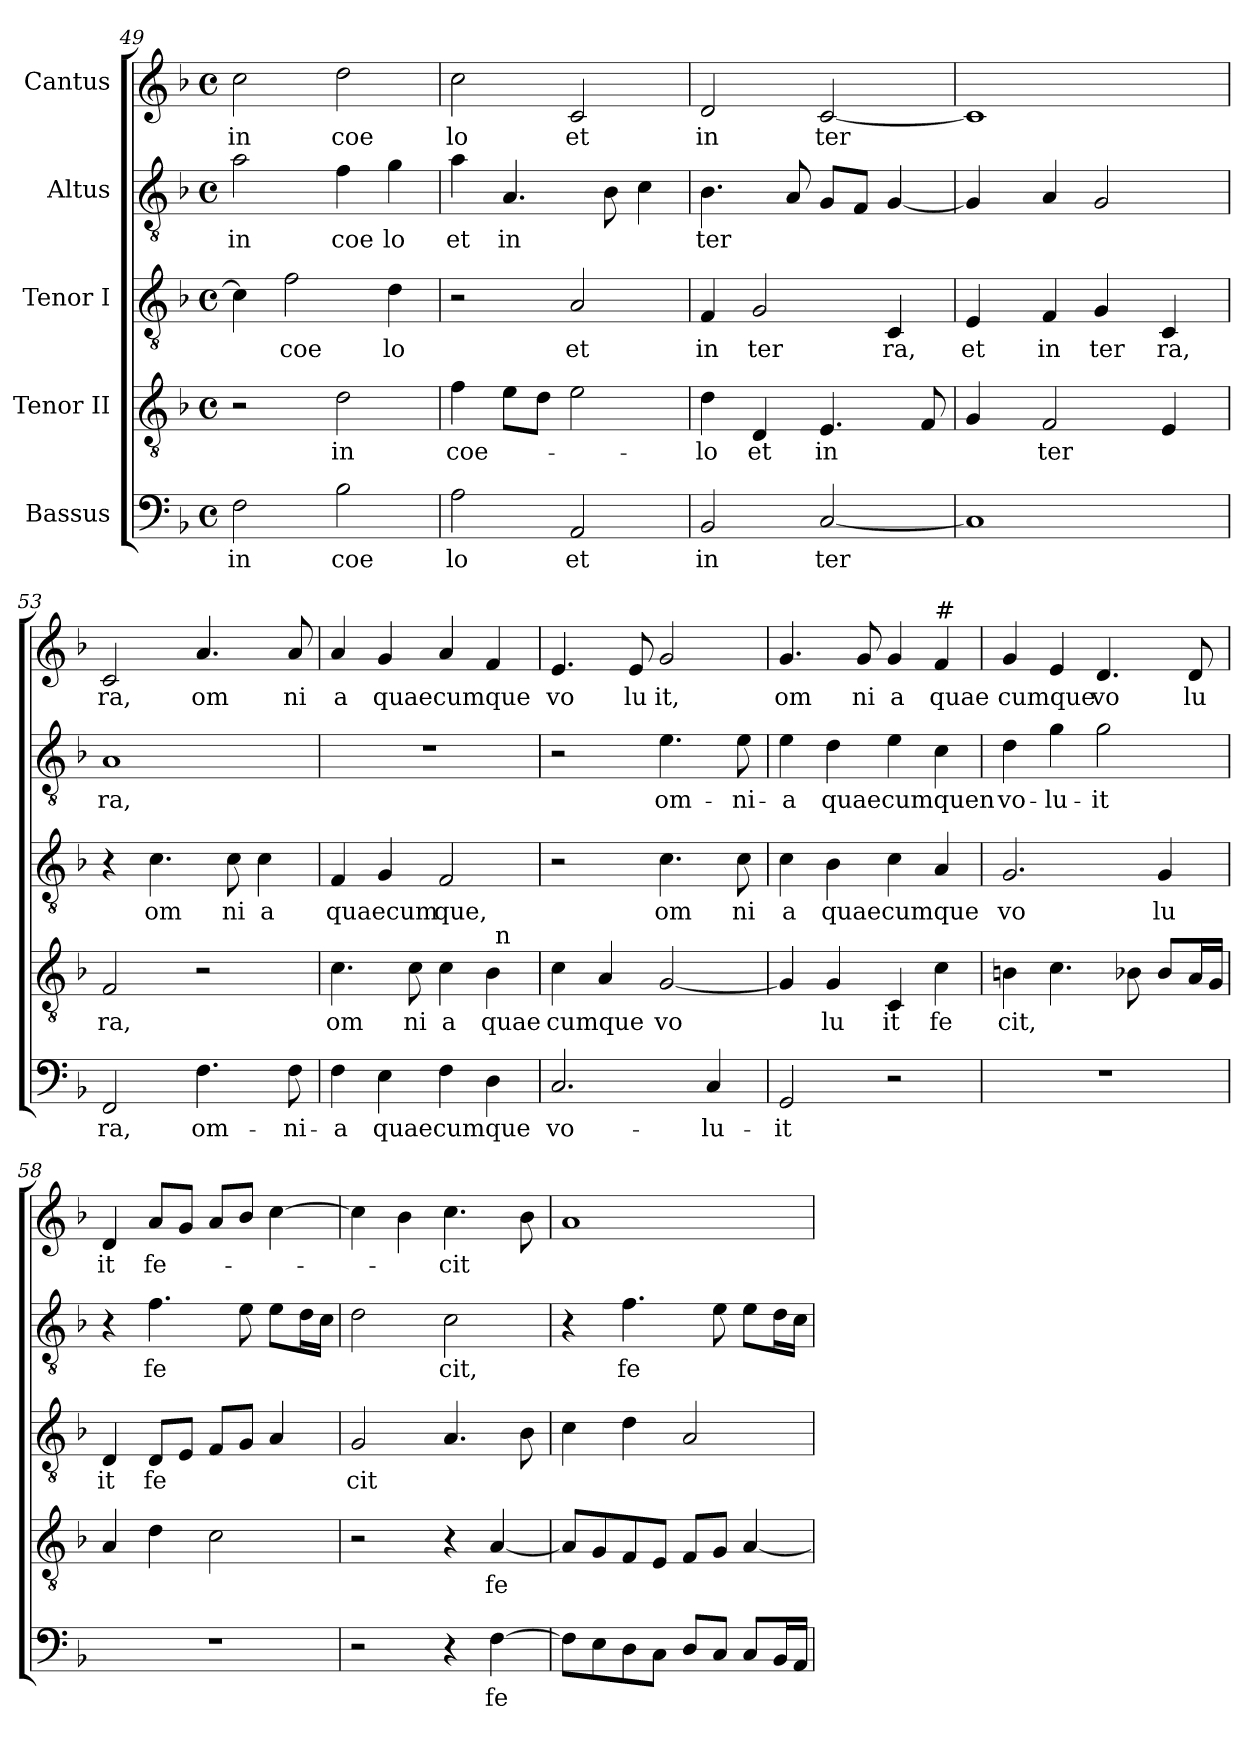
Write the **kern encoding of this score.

**kern	**text	**kern	**text	**kern	**text	**kern	**text	**kern	**text
*part5	*part5	*part4	*part4	*part3	*part3	*part2	*part2	*part1	*part1
*staff5	*staff5	*staff4	*staff4	*staff3	*staff3	*staff2	*staff2	*staff1	*staff1
*I"Bassus	*	*I"Tenor II	*	*I"Tenor I	*	*I"Altus	*	*I"Cantus	*
*clefF4	*	*clefGv2	*	*clefGv2	*	*clefGv2	*	*clefG2	*
*k[b-]	*	*k[b-]	*	*k[b-]	*	*k[b-]	*	*k[b-]	*
*F:	*	*F:	*	*F:	*	*F:	*	*F:	*
*M4/4	*	*M4/4	*	*M4/4	*	*M4/4	*	*M4/4	*
*met(c)	*	*met(c)	*	*met(c)	*	*met(c)	*	*met(c)	*
=49	=49	=49	=49	=49	=49	=49	=49	=49	=49
!	!LO:LY:b:cj	!	!	!	!	!	!LO:LY:b:cj	!	!LO:LY:b:cj
2F\	in	2r	.	4c\]	.	2a\	in	2cc\	in
!	!	!	!	!	!LO:LY:b:cj	!	!	!	!
.	.	.	.	2f\	coe	.	.	.	.
!	!LO:LY:b:cj	!	!LO:LY:b:cj	!	!	!	!LO:LY:b:cj	!	!LO:LY:b:cj
2B-\	coe	2d\	in	.	.	4f\	coe	2dd\	coe
!	!	!	!	!	!LO:LY:b:cj	!	!LO:LY:b:cj	!	!
.	.	.	.	4d\	lo	4g\	lo	.	.
=50	=50	=50	=50	=50	=50	=50	=50	=50	=50
!	!LO:LY:b:cj	!	!LO:LY:b	!	!	!	!LO:LY:b:cj	!	!LO:LY:b:cj
2A\	lo	4f\	coe-	2r	.	4a\	et	2cc\	lo
!	!	!	!	!	!	!	!LO:LY:b:cj	!	!
.	.	8e\L	.	.	.	4.A/	in	.	.
.	.	8d\J	.	.	.	.	.	.	.
!	!LO:LY:b:cj	!	!	!	!LO:LY:b:cj	!	!	!	!LO:LY:b:cj
2AA/	et	2e\	.	2A/	et	.	.	2c/	et
.	.	.	.	.	.	8B-\	.	.	.
.	.	.	.	.	.	4c\	.	.	.
=51	=51	=51	=51	=51	=51	=51	=51	=51	=51
!	!LO:LY:b:cj	!	!LO:LY:b:cj	!	!LO:LY:b:cj	!	!LO:LY:b	!	!LO:LY:b:cj
2BB-/	in	4d\	-lo	4F/	in	4.B-\	ter	2d/	in
!	!	!	!LO:LY:b:cj	!	!LO:LY:b:cj	!	!	!	!
.	.	4D/	et	2G/	ter	.	.	.	.
.	.	.	.	.	.	8A/	.	.	.
!	!LO:LY:b	!	!LO:LY:b:cj	!	!	!	!	!	!LO:LY:b
[>2C/	ter	4.E/	in	.	.	8G/L	.	[>2c/	ter
.	.	.	.	.	.	8F/J	.	.	.
!	!	!	!	!	!LO:LY:b:cj	!	!	!	!
.	.	.	.	4C/	ra,	[>4G/	.	.	.
.	.	8F/	.	.	.	.	.	.	.
!!LO:LB:g=z
=52	=52	=52	=52	=52	=52	=52	=52	=52	=52
!	!	!	!	!	!LO:LY:b:cj	!	!	!	!
*^	*	*	*	*	*	*^	*	*^	*
1C]	8ryy	.	4G/	.	4E/	et	4G/]	8ryy	.	1c]	4ryy	.
.	2..ryy	.	.	.	.	.	.	32ryy	.	.	.	.
.	.	.	.	.	.	.	.	2ryy	.	.	.	.
!	!	!	!	!LO:LY:b	!	!LO:LY:b:cj	!	!	!	!	!	!
.	.	.	2F/	ter	4F/	in	4A/	.	.	.	2.ryy	.
!	!	!	!	!	!	!LO:LY:b:cj	!	!	!	!	!	!
.	.	.	.	.	4G/	ter	2G/	.	.	.	.	.
.	.	.	.	.	.	.	.	4ryy	.	.	.	.
!	!	!	!	!	!	!LO:LY:b:cj	!	!	!	!	!	!
.	.	.	4E/	.	4C/	ra,	.	.	.	.	.	.
.	.	.	.	.	.	.	.	16.ryy	.	.	.	.
=53	=53	=53	=53	=53	=53	=53	=53	=53	=53	=53	=53	=53
!	!	!LO:LY:b:cj	!	!LO:LY:b:cj	!	!	!	!	!LO:LY:b:cj	!	!	!LO:LY:b:cj
*	*	*	*	*	*	*	*v	*v	*	*	*	*
*v	*v	*	*	*	*	*	*	*	*v	*v	*
2FF/	ra,	2F/	ra,	4r	.	1A	ra,	2c/	ra,
!	!	!	!	!	!LO:LY:b:cj	!	!	!	!
.	.	.	.	4.c\	om	.	.	.	.
!	!LO:LY:b:cj	!	!	!	!	!	!	!	!LO:LY:b:cj
4.F\	om-	2r	.	.	.	.	.	4.a/	om
!	!	!	!	!	!LO:LY:b:cj	!	!	!	!
.	.	.	.	8c\	ni	.	.	.	.
!	!	!	!	!	!LO:LY:b:cj	!	!	!	!
.	.	.	.	4c\	a	.	.	.	.
!	!LO:LY:b:cj	!	!	!	!	!	!	!	!LO:LY:b:cj
8F\	-ni-	.	.	.	.	.	.	8a/	ni
=54	=54	=54	=54	=54	=54	=54	=54	=54	=54
!	!LO:LY:b:cj	!	!LO:LY:b:cj	!	!LO:LY:b:cj	!	!	!	!LO:LY:b:cj
*	*	*^	*	*	*	*	*	*	*
4F\	-a	4.c\	2ryy	om	4F/	quaecum	1r	.	4a/	a
!	!LO:LY:b	!	!	!	!	!	!	!	!	!LO:LY:b
4E\	quaecumque	.	.	.	4G/	.	.	.	4g/	quaecumque
!	!	!	!	!LO:LY:b:cj	!	!	!	!	!	!
.	.	8c\	.	ni	.	.	.	.	.	.
!	!	!	!	!LO:LY:b:cj	!	!LO:LY:b:cj	!	!	!	!
4F\	.	4c\	4ryy	a	2F/	que,	.	.	4a/	.
!	!	!	!	!LO:LY:b:cj	!	!	!	!	!	!
4D\	.	4B-\	64ryy	quae	.	.	.	.	4f/	.
!	!	!	!LO:TX:a:t=n	!	!	!	!	!	!	!
.	.	.	8...ryy	.	.	.	.	.	.	.
=55	=55	=55	=55	=55	=55	=55	=55	=55	=55	=55
!	!LO:LY:b:cj	!	!	!LO:LY:b:cj	!	!	!	!	!	!LO:LY:b:cj
*	*	*v	*v	*	*	*	*	*	*	*
2.C/	vo-	4c\	cumque	2r	.	2r	.	4.e/	vo
.	.	4A/	.	.	.	.	.	.	.
!	!	!	!	!	!	!	!	!	!LO:LY:b:cj
.	.	.	.	.	.	.	.	8e/	lu
!	!	!	!LO:LY:b:cj	!	!LO:LY:b:cj	!	!LO:LY:b:cj	!	!LO:LY:b:cj
.	.	[<2G/	vo	4.c\	om	4.e\	om-	2g/	it,
!	!LO:LY:b:cj	!	!	!	!	!	!	!	!
4C/	-lu-	.	.	.	.	.	.	.	.
!	!	!	!	!	!LO:LY:b:cj	!	!LO:LY:b:cj	!	!
.	.	.	.	8c\	ni	8e\	-ni-	.	.
=56	=56	=56	=56	=56	=56	=56	=56	=56	=56
!	!LO:LY:b:cj	!	!	!	!LO:LY:b:cj	!	!LO:LY:b:cj	!	!LO:LY:b:cj
2GG/	-it	4G/]	.	4c\	a	4e\	-a	4.g/	om
!	!	!	!LO:LY:b:cj	!	!LO:LY:b	!	!LO:LY:b:rj	!	!
.	.	4G/	lu	4B-\	quaecumque	4d\	quaecumquen	.	.
!	!	!	!	!	!	!	!	!	!LO:LY:b:cj
.	.	.	.	.	.	.	.	8g/	ni
!	!	!	!LO:LY:b:cj	!	!	!	!	!	!LO:LY:b:cj
2r	.	4C/	it	4c\	.	4e\	.	4g/	a
!	!	!	!	!	!	!	!	!LO:TX:a:t=#	!
!	!	!	!LO:LY:b:cj	!	!	!	!	!	!LO:LY:b:cj
.	.	4c\	fe	4A/	.	4c\	.	4f/	quae
=57	=57	=57	=57	=57	=57	=57	=57	=57	=57
!	!	!	!LO:LY:b	!	!LO:LY:b:cj	!	!LO:LY:b:cj	!	!LO:LY:b:cj
1r	.	4Bn\	cit,	2.G/	vo	4d\	vo-	4g/	cumque
!	!	!	!	!	!	!	!LO:LY:b:cj	!	!
.	.	4.c\	.	.	.	4g\	-lu-	4e/	.
!	!	!	!	!	!	!	!LO:LY:b:cj	!	!LO:LY:b:cj
.	.	.	.	.	.	2g\	-it	4.d/	vo
.	.	8B-X\	.	.	.	.	.	.	.
!	!	!	!	!	!LO:LY:b:cj	!	!	!	!
.	.	8B-/L	.	4G/	lu	.	.	.	.
!	!	!	!	!	!	!	!	!	!LO:LY:b:cj
.	.	16A/	.	.	.	.	.	8d/	lu
.	.	16G/J	.	.	.	.	.	.	.
!!LO:PB:g=z
=58	=58	=58	=58	=58	=58	=58	=58	=58	=58
!	!	!	!	!	!LO:LY:b:cj	!	!	!	!LO:LY:b:cj
1r	.	4A/	.	4D/	it	4r	.	4d/	it
!	!	!	!	!	!LO:LY:b:cj	!	!LO:LY:b:cj	!	!LO:LY:b:cj
.	.	4d\	.	8D/L	fe	4.f\	fe	8a/L	fe-
.	.	.	.	8E/J	.	.	.	8g/J	.
.	.	2c\	.	8F/L	.	.	.	8a/L	.
.	.	.	.	8G/J	.	8e\	.	8b-/J	.
.	.	.	.	4A/	.	8e\L	.	[>4cc\	.
.	.	.	.	.	.	16d\	.	.	.
.	.	.	.	.	.	16c\J	.	.	.
=59	=59	=59	=59	=59	=59	=59	=59	=59	=59
!	!	!	!	!	!LO:LY:b:cj	!	!	!	!
2r	.	2r	.	2G/	cit	2d\	.	4cc\]	.
.	.	.	.	.	.	.	.	4b-\	.
!	!	!	!	!	!	!	!LO:LY:b:cj	!	!LO:LY:b
4r	.	4r	.	4.A/	.	2c\	cit,	4.cc\	-cit
!	!LO:LY:b:cj	!	!LO:LY:b:cj	!	!	!	!	!	!
[>4F\	fe	[<4A/	fe	.	.	.	.	.	.
.	.	.	.	8B-\	.	.	.	8b-\	.
=60	=60	=60	=60	=60	=60	=60	=60	=60	=60
8F\L]	.	8A/L]	.	4c\	.	4r	.	1a	.
8E\	.	8G/	.	.	.	.	.	.	.
!	!	!	!	!	!	!	!LO:LY:b:cj	!	!
8D\	.	8F/	.	4d\	.	4.f\	fe	.	.
8C\J	.	8E/J	.	.	.	.	.	.	.
8D/L	.	8F/L	.	2A/	.	.	.	.	.
8C/J	.	8G/J	.	.	.	8e\	.	.	.
8C/L	.	[<4A/	.	.	.	8e\L	.	.	.
16BB-/	.	.	.	.	.	16d\	.	.	.
16AA/J	.	.	.	.	.	16c\J	.	.	.
=	=	=	=	=	=	=	=	=	=
*-	*-	*-	*-	*-	*-	*-	*-	*-	*-
